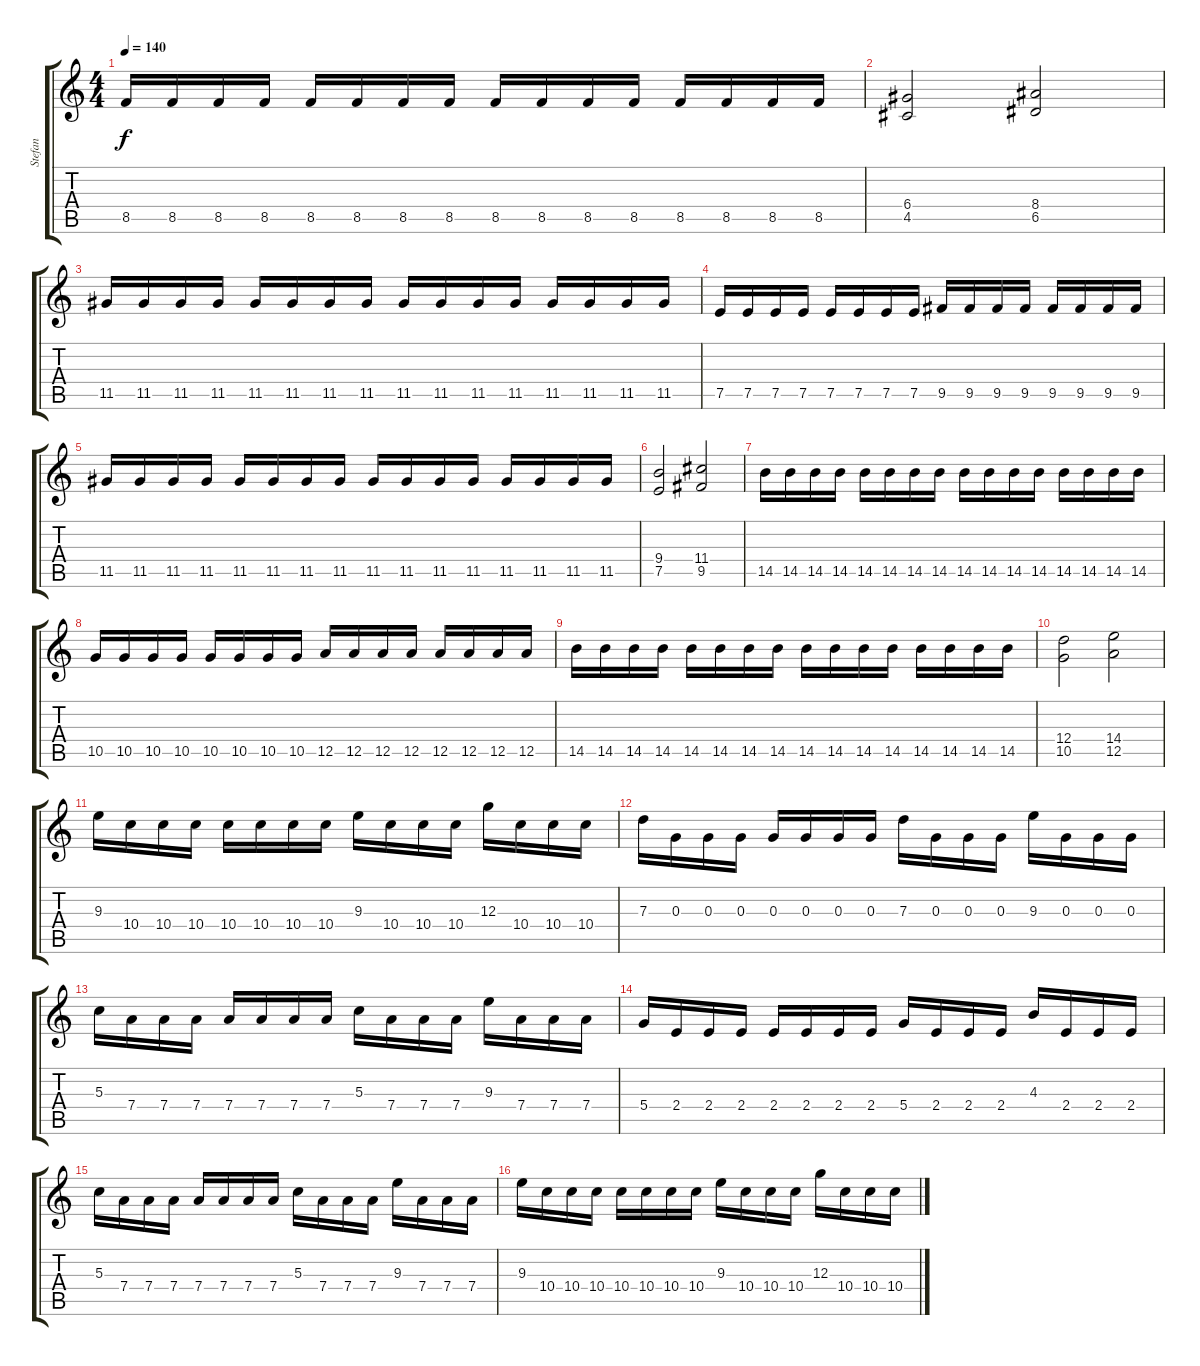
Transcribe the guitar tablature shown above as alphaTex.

\track ("Stefan" "Stefan") {instrument distortionguitar}
\staff {score tabs}
\tuning (E4 B3 G3 D3 A2 E2) {hide}
\ts (4 4)
\tempo 140
\clef g2
\ks c
8.5.16{dy f} 8.5.16 8.5.16 8.5.16 8.5.16 8.5.16 8.5.16 8.5.16 8.5.16 8.5.16 8.5.16 8.5.16 8.5.16 8.5.16 8.5.16 8.5.16 |
(6.4 4.5).2 (8.4 6.5).2 |
11.5.16 11.5.16 11.5.16 11.5.16 11.5.16 11.5.16 11.5.16 11.5.16 11.5.16 11.5.16 11.5.16 11.5.16 11.5.16 11.5.16 11.5.16 11.5.16 |
7.5.16 7.5.16 7.5.16 7.5.16 7.5.16 7.5.16 7.5.16 7.5.16 9.5.16 9.5.16 9.5.16 9.5.16 9.5.16 9.5.16 9.5.16 9.5.16 |
11.5.16 11.5.16 11.5.16 11.5.16 11.5.16 11.5.16 11.5.16 11.5.16 11.5.16 11.5.16 11.5.16 11.5.16 11.5.16 11.5.16 11.5.16 11.5.16 |
(9.4 7.5).2 (11.4 9.5).2 |
14.5.16 14.5.16 14.5.16 14.5.16 14.5.16 14.5.16 14.5.16 14.5.16 14.5.16 14.5.16 14.5.16 14.5.16 14.5.16 14.5.16 14.5.16 14.5.16 |
10.5.16 10.5.16 10.5.16 10.5.16 10.5.16 10.5.16 10.5.16 10.5.16 12.5.16 12.5.16 12.5.16 12.5.16 12.5.16 12.5.16 12.5.16 12.5.16 |
14.5.16 14.5.16 14.5.16 14.5.16 14.5.16 14.5.16 14.5.16 14.5.16 14.5.16 14.5.16 14.5.16 14.5.16 14.5.16 14.5.16 14.5.16 14.5.16 |
(12.4 10.5).2 (14.4 12.5).2 |
9.3.16 10.4.16 10.4.16 10.4.16 10.4.16 10.4.16 10.4.16 10.4.16 9.3.16 10.4.16 10.4.16 10.4.16 12.3.16 10.4.16 10.4.16 10.4.16 |
7.3.16 0.3.16 0.3.16 0.3.16 0.3.16 0.3.16 0.3.16 0.3.16 7.3.16 0.3.16 0.3.16 0.3.16 9.3.16 0.3.16 0.3.16 0.3.16 |
5.3.16 7.4.16 7.4.16 7.4.16 7.4.16 7.4.16 7.4.16 7.4.16 5.3.16 7.4.16 7.4.16 7.4.16 9.3.16 7.4.16 7.4.16 7.4.16 |
5.4.16 2.4.16 2.4.16 2.4.16 2.4.16 2.4.16 2.4.16 2.4.16 5.4.16 2.4.16 2.4.16 2.4.16 4.3.16 2.4.16 2.4.16 2.4.16 |
5.3.16 7.4.16 7.4.16 7.4.16 7.4.16 7.4.16 7.4.16 7.4.16 5.3.16 7.4.16 7.4.16 7.4.16 9.3.16 7.4.16 7.4.16 7.4.16 |
9.3.16 10.4.16 10.4.16 10.4.16 10.4.16 10.4.16 10.4.16 10.4.16 9.3.16 10.4.16 10.4.16 10.4.16 12.3.16 10.4.16 10.4.16 10.4.16
